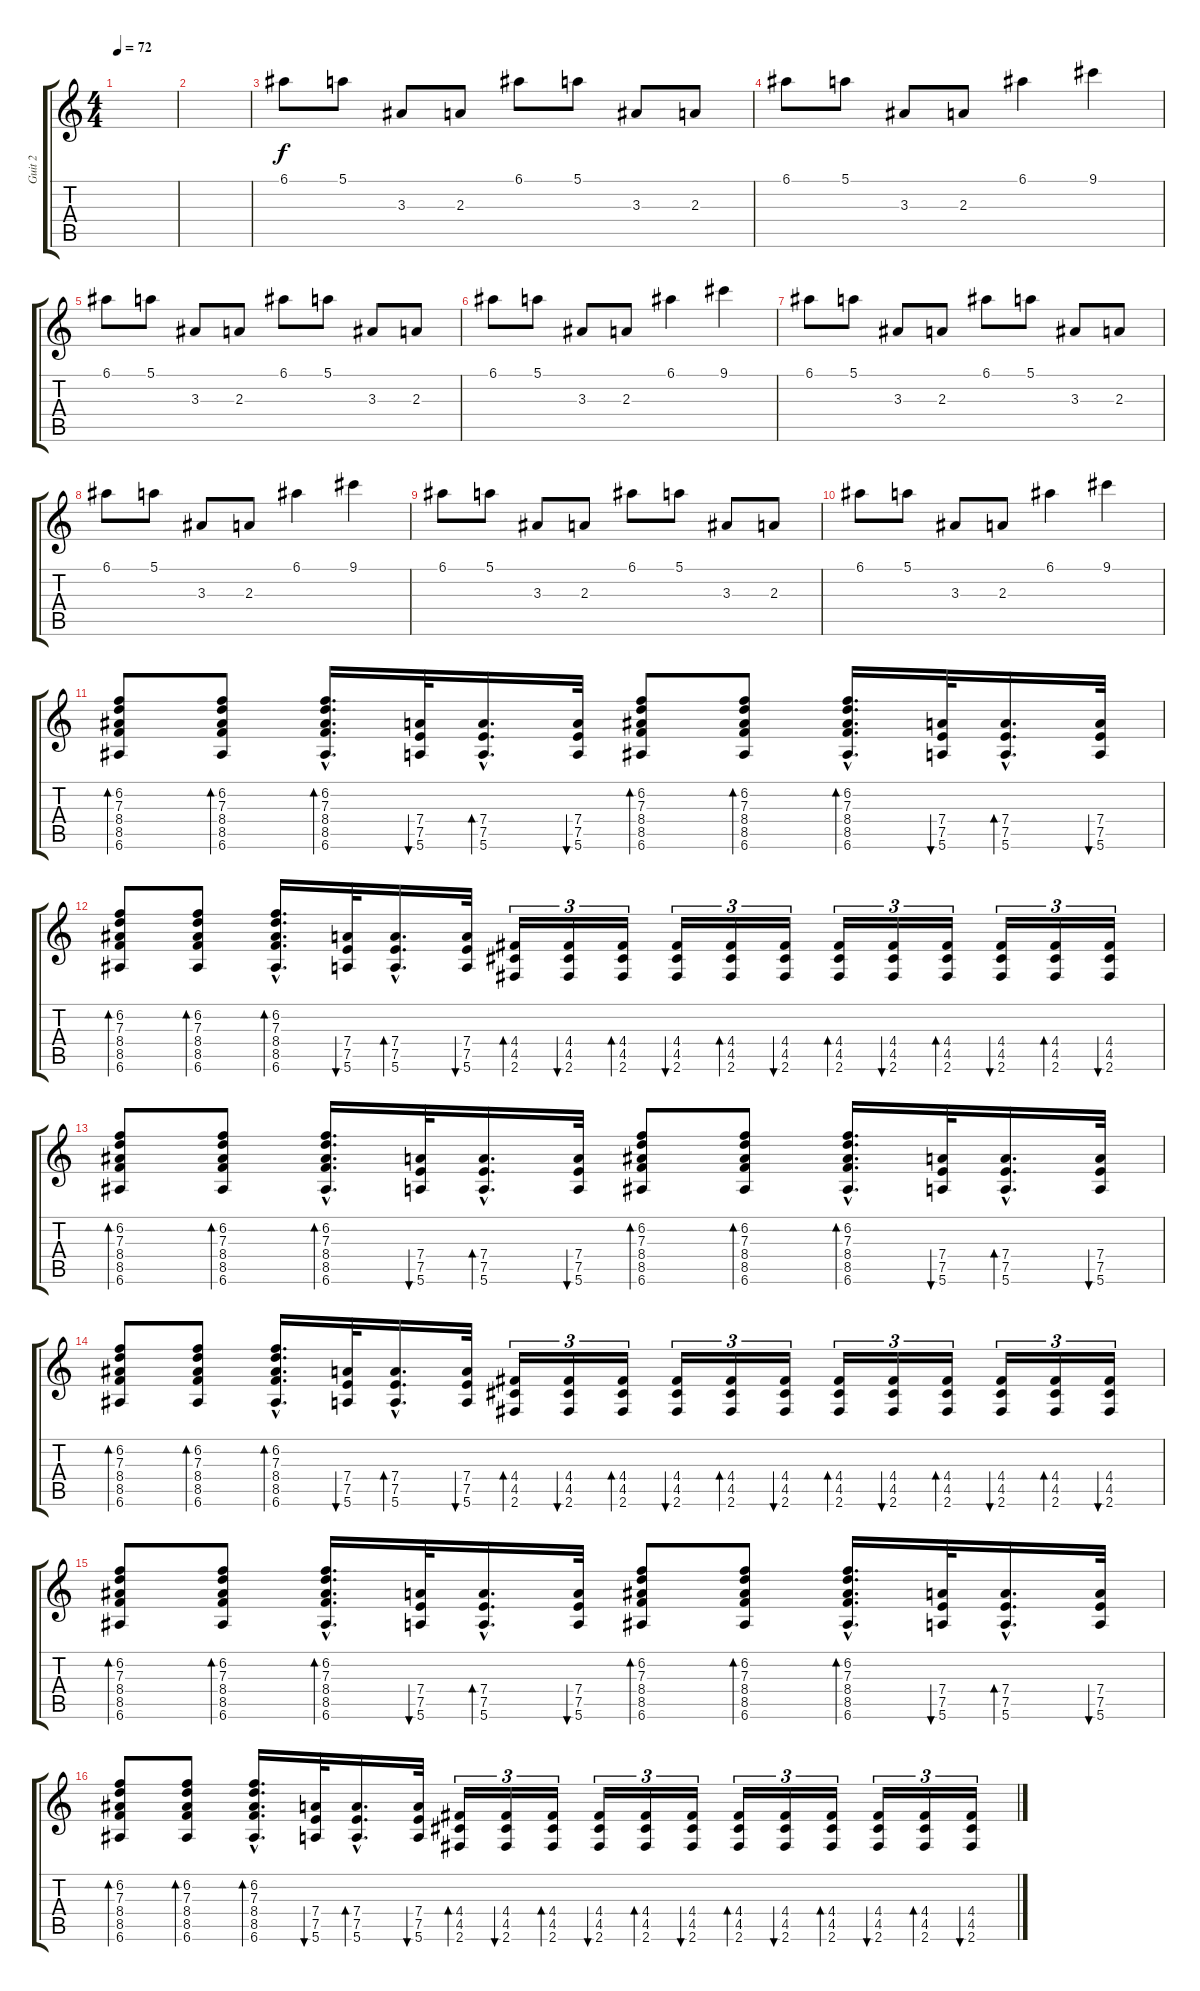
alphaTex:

\track ("Guit 2" "Guit 2") {instrument distortionguitar}
\staff {score tabs}
\tuning (E4 B3 G3 D3 A2 E2) {hide}
\ts (4 4)
\tempo 72
\clef g2
\ks c
|
|
\section ("" "")
6.1.8 5.1.8 3.3.8 2.3.8 6.1.8 5.1.8 3.3.8 2.3.8 |
6.1.8 5.1.8 3.3.8 2.3.8 6.1.4 9.1.4 |
6.1.8 5.1.8 3.3.8 2.3.8 6.1.8 5.1.8 3.3.8 2.3.8 |
6.1.8 5.1.8 3.3.8 2.3.8 6.1.4 9.1.4 |
6.1.8 5.1.8 3.3.8 2.3.8 6.1.8 5.1.8 3.3.8 2.3.8 |
6.1.8 5.1.8 3.3.8 2.3.8 6.1.4 9.1.4 |
6.1.8 5.1.8 3.3.8 2.3.8 6.1.8 5.1.8 3.3.8 2.3.8 |
6.1.8 5.1.8 3.3.8 2.3.8 6.1.4 9.1.4 |
(6.2 7.3 8.4 8.5 6.6).8{bd 30} (6.2 7.3 8.4 8.5 6.6).8{bd 30} (6.2{hac} 7.3{hac} 8.4{hac} 8.5{hac} 6.6{hac}).16{d bd 30} (7.4 7.5 5.6).32{bu 30} (7.4{hac} 7.5{hac} 5.6{hac}).16{d bd 30} (7.4 7.5 5.6).32{bu 30} (6.2 7.3 8.4 8.5 6.6).8{bd 30} (6.2 7.3 8.4 8.5 6.6).8{bd 30} (6.2{hac} 7.3{hac} 8.4{hac} 8.5{hac} 6.6{hac}).16{d bd 30} (7.4 7.5 5.6).32{bu 30} (7.4{hac} 7.5{hac} 5.6{hac}).16{d bd 30} (7.4 7.5 5.6).32{bu 30} |
(6.2 7.3 8.4 8.5 6.6).8{bd 30} (6.2 7.3 8.4 8.5 6.6).8{bd 30} (6.2{hac} 7.3{hac} 8.4{hac} 8.5{hac} 6.6{hac}).16{d bd 30} (7.4 7.5 5.6).32{bu 30} (7.4{hac} 7.5{hac} 5.6{hac}).16{d bd 30} (7.4 7.5 5.6).32{bu 30} (4.4 4.5 2.6).16{tu (3 2) bd 30} (4.4 4.5 2.6).16{tu (3 2) bu 30} (4.4 4.5 2.6).16{tu (3 2) bd 30} (4.4 4.5 2.6).16{tu (3 2) bu 30} (4.4 4.5 2.6).16{tu (3 2) bd 30} (4.4 4.5 2.6).16{tu (3 2) bu 30} (4.4 4.5 2.6).16{tu (3 2) bd 30} (4.4 4.5 2.6).16{tu (3 2) bu 30} (4.4 4.5 2.6).16{tu (3 2) bd 30} (4.4 4.5 2.6).16{tu (3 2) bu 30} (4.4 4.5 2.6).16{tu (3 2) bd 30} (4.4 4.5 2.6).16{tu (3 2) bu 30} |
(6.2 7.3 8.4 8.5 6.6).8{bd 30} (6.2 7.3 8.4 8.5 6.6).8{bd 30} (6.2{hac} 7.3{hac} 8.4{hac} 8.5{hac} 6.6{hac}).16{d bd 30} (7.4 7.5 5.6).32{bu 30} (7.4{hac} 7.5{hac} 5.6{hac}).16{d bd 30} (7.4 7.5 5.6).32{bu 30} (6.2 7.3 8.4 8.5 6.6).8{bd 30} (6.2 7.3 8.4 8.5 6.6).8{bd 30} (6.2{hac} 7.3{hac} 8.4{hac} 8.5{hac} 6.6{hac}).16{d bd 30} (7.4 7.5 5.6).32{bu 30} (7.4{hac} 7.5{hac} 5.6{hac}).16{d bd 30} (7.4 7.5 5.6).32{bu 30} |
(6.2 7.3 8.4 8.5 6.6).8{bd 30} (6.2 7.3 8.4 8.5 6.6).8{bd 30} (6.2{hac} 7.3{hac} 8.4{hac} 8.5{hac} 6.6{hac}).16{d bd 30} (7.4 7.5 5.6).32{bu 30} (7.4{hac} 7.5{hac} 5.6{hac}).16{d bd 30} (7.4 7.5 5.6).32{bu 30} (4.4 4.5 2.6).16{tu (3 2) bd 30} (4.4 4.5 2.6).16{tu (3 2) bu 30} (4.4 4.5 2.6).16{tu (3 2) bd 30} (4.4 4.5 2.6).16{tu (3 2) bu 30} (4.4 4.5 2.6).16{tu (3 2) bd 30} (4.4 4.5 2.6).16{tu (3 2) bu 30} (4.4 4.5 2.6).16{tu (3 2) bd 30} (4.4 4.5 2.6).16{tu (3 2) bu 30} (4.4 4.5 2.6).16{tu (3 2) bd 30} (4.4 4.5 2.6).16{tu (3 2) bu 30} (4.4 4.5 2.6).16{tu (3 2) bd 30} (4.4 4.5 2.6).16{tu (3 2) bu 30} |
(6.2 7.3 8.4 8.5 6.6).8{bd 30} (6.2 7.3 8.4 8.5 6.6).8{bd 30} (6.2{hac} 7.3{hac} 8.4{hac} 8.5{hac} 6.6{hac}).16{d bd 30} (7.4 7.5 5.6).32{bu 30} (7.4{hac} 7.5{hac} 5.6{hac}).16{d bd 30} (7.4 7.5 5.6).32{bu 30} (6.2 7.3 8.4 8.5 6.6).8{bd 30} (6.2 7.3 8.4 8.5 6.6).8{bd 30} (6.2{hac} 7.3{hac} 8.4{hac} 8.5{hac} 6.6{hac}).16{d bd 30} (7.4 7.5 5.6).32{bu 30} (7.4{hac} 7.5{hac} 5.6{hac}).16{d bd 30} (7.4 7.5 5.6).32{bu 30} |
(6.2 7.3 8.4 8.5 6.6).8{bd 30} (6.2 7.3 8.4 8.5 6.6).8{bd 30} (6.2{hac} 7.3{hac} 8.4{hac} 8.5{hac} 6.6{hac}).16{d bd 30} (7.4 7.5 5.6).32{bu 30} (7.4{hac} 7.5{hac} 5.6{hac}).16{d bd 30} (7.4 7.5 5.6).32{bu 30} (4.4 4.5 2.6).16{tu (3 2) bd 30} (4.4 4.5 2.6).16{tu (3 2) bu 30} (4.4 4.5 2.6).16{tu (3 2) bd 30} (4.4 4.5 2.6).16{tu (3 2) bu 30} (4.4 4.5 2.6).16{tu (3 2) bd 30} (4.4 4.5 2.6).16{tu (3 2) bu 30} (4.4 4.5 2.6).16{tu (3 2) bd 30} (4.4 4.5 2.6).16{tu (3 2) bu 30} (4.4 4.5 2.6).16{tu (3 2) bd 30} (4.4 4.5 2.6).16{tu (3 2) bu 30} (4.4 4.5 2.6).16{tu (3 2) bd 30} (4.4 4.5 2.6).16{tu (3 2) bu 30}
